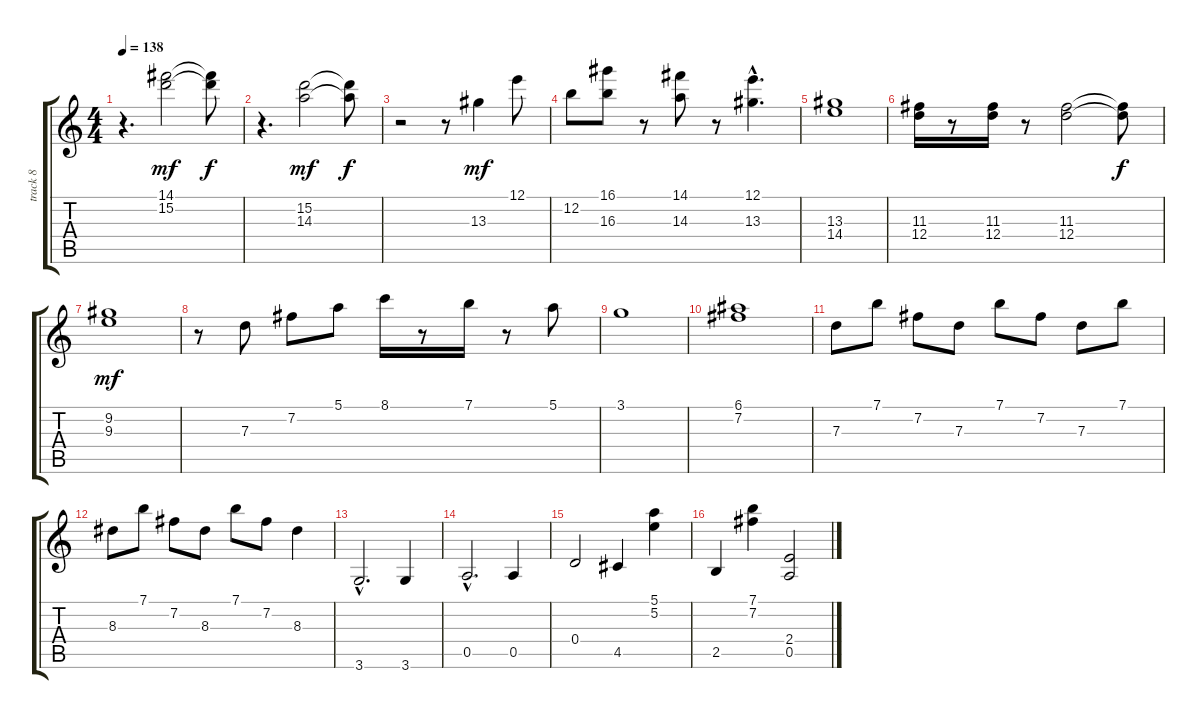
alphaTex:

\track ("track 8 " "track 8 ") {instrument overdrivenguitar}
\staff {score tabs}
\tuning (E4 B3 G3 D3 A2 E2) {hide}
\ts (4 4)
\tempo 138
\clef g2
\ks c
r.4{d dy mf} (14.1 15.2).2 (14.1{t} 15.2{t}).8{dy f} |
r.4{d} (15.2 14.3).2{dy mf} (15.2{t} 14.3{t}).8{dy f} |
r.2 r.8 13.3.4{dy mf} 12.1.8 |
12.2.8 (16.1 16.3).8 r.8 (14.1 14.3).8 r.8 (12.1{hac} 13.3{hac}).4{d} |
(13.3 14.4).1 |
(11.3 12.4).16 r.8 (11.3 12.4).16 r.8 (11.3 12.4).2 (11.3{t} 12.4{t}).8{dy f} |
(9.2 9.3).1{dy mf} |
r.8 7.3.8 7.2.8 5.1.8 8.1.16 r.8 7.1.16 r.8 5.1.8 |
3.1.1 |
(6.1 7.2).1 |
7.3.8 7.1.8 7.2.8 7.3.8 7.1.8 7.2.8 7.3.8 7.1.8 |
8.3.8 7.1.8 7.2.8 8.3.8 7.1.8 7.2.8 8.3.4 |
3.6{hac}.2{d} 3.6.4 |
0.5{hac}.2{d} 0.5.4 |
0.4.2 4.5.4 (5.1 5.2).4 |
2.5.4 (7.1 7.2).4 (2.4 0.5).2
